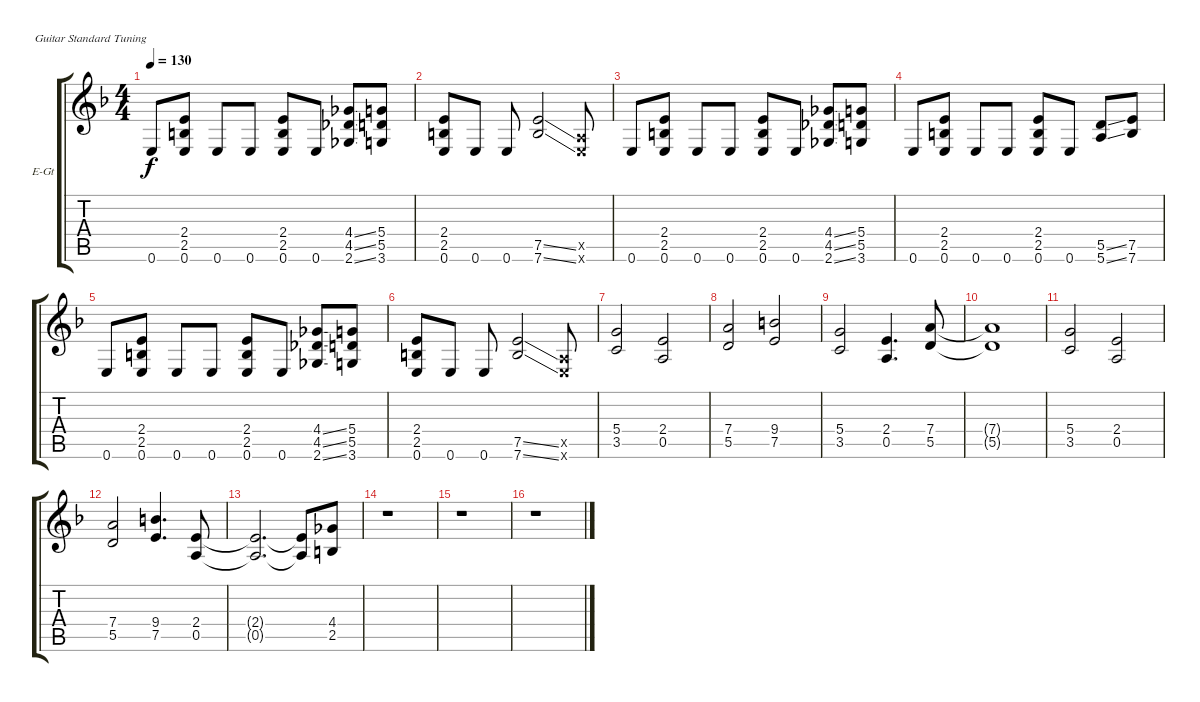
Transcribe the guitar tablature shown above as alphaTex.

\bracketExtendMode groupsimilarinstruments
\firstSystemTrackNameOrientation horizontal
\otherSystemsTrackNameOrientation horizontal
\track ("Вячеслав Молчанов" "E-Gt") {instrument distortionguitar}
\staff {score tabs}
\tuning (E4 B3 G3 D3 A2 E2)
\ts (4 4)
\tempo 130
\clef g2
\ks f
0.6.8{dy f} (2.4 2.5 0.6).8 0.6.8 0.6.8 (2.4 2.5 0.6).8 0.6.8 (4.4{ss} 4.5{ss} 2.6{ss}).8 (5.4 5.5 3.6).8 |
(2.4 2.5 0.6).8 0.6.8 0.6.8 (7.5{ss} 7.6{ss}).2 (0.5{x} 0.6{x}).8 |
0.6.8 (2.4 2.5 0.6).8 0.6.8 0.6.8 (2.4 2.5 0.6).8 0.6.8 (4.4{ss} 4.5{ss} 2.6{ss}).8 (5.4 5.5 3.6).8 |
0.6.8 (2.4 2.5 0.6).8 0.6.8 0.6.8 (2.4 2.5 0.6).8 0.6.8 (5.5{ss} 5.6{ss}).8 (7.5 7.6).8 |
0.6.8 (2.4 2.5 0.6).8 0.6.8 0.6.8 (2.4 2.5 0.6).8 0.6.8 (4.4{ss} 4.5{ss} 2.6{ss}).8 (5.4 5.5 3.6).8 |
(2.4 2.5 0.6).8 0.6.8 0.6.8 (7.5{ss} 7.6{ss}).2 (0.5{x} 0.6{x}).8 |
(5.4 3.5).2 (2.4 0.5).2 |
(7.4 5.5).2 (9.4 7.5).2 |
(5.4 3.5).2 (2.4 0.5).4{d} (7.4 5.5).8 |
(7.4{t} 5.5{t}).1 |
(5.4 3.5).2 (2.4 0.5).2 |
(7.4 5.5).2 (9.4 7.5).4{d} (2.4 0.5).8 |
(2.4{t} 0.5{t}).2{d} (2.4{t} 0.5{t}).8 (4.4 2.5).8 |
r.1 |
r.1 |
r.1
